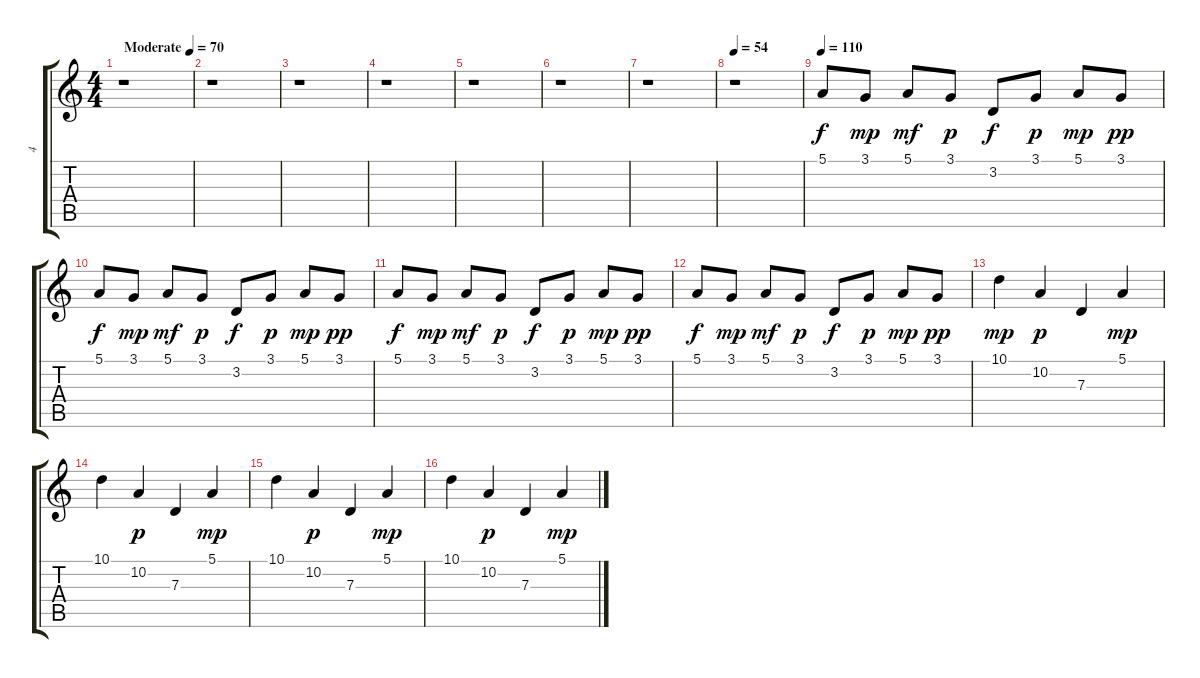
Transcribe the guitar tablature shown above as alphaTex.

\track ("4" "4") {instrument sitar}
\staff {score tabs}
\tuning (E4 B3 G3 D3 A2 E2) {hide}
\ts (4 4)
\tempo (70 "Moderate")
\clef g2
\ks c
r.1{dy f instrument sitar} |
r.1 |
r.1 |
r.1 |
r.1 |
r.1 |
r.1 |
\tempo 54
r.1 |
\tempo 110
5.1.8 3.1.8{dy mp} 5.1.8{dy mf} 3.1.8{dy p} 3.2.8{dy f} 3.1.8{dy p} 5.1.8{dy mp} 3.1.8{dy pp} |
5.1.8{dy f} 3.1.8{dy mp} 5.1.8{dy mf} 3.1.8{dy p} 3.2.8{dy f} 3.1.8{dy p} 5.1.8{dy mp} 3.1.8{dy pp} |
5.1.8{dy f} 3.1.8{dy mp} 5.1.8{dy mf} 3.1.8{dy p} 3.2.8{dy f} 3.1.8{dy p} 5.1.8{dy mp} 3.1.8{dy pp} |
5.1.8{dy f} 3.1.8{dy mp} 5.1.8{dy mf} 3.1.8{dy p} 3.2.8{dy f} 3.1.8{dy p} 5.1.8{dy mp} 3.1.8{dy pp} |
10.1.4{dy mp} 10.2.4{dy p} 7.3.4 5.1.4{dy mp} |
10.1.4 10.2.4{dy p} 7.3.4 5.1.4{dy mp} |
10.1.4 10.2.4{dy p} 7.3.4 5.1.4{dy mp} |
10.1.4 10.2.4{dy p} 7.3.4 5.1.4{dy mp}
